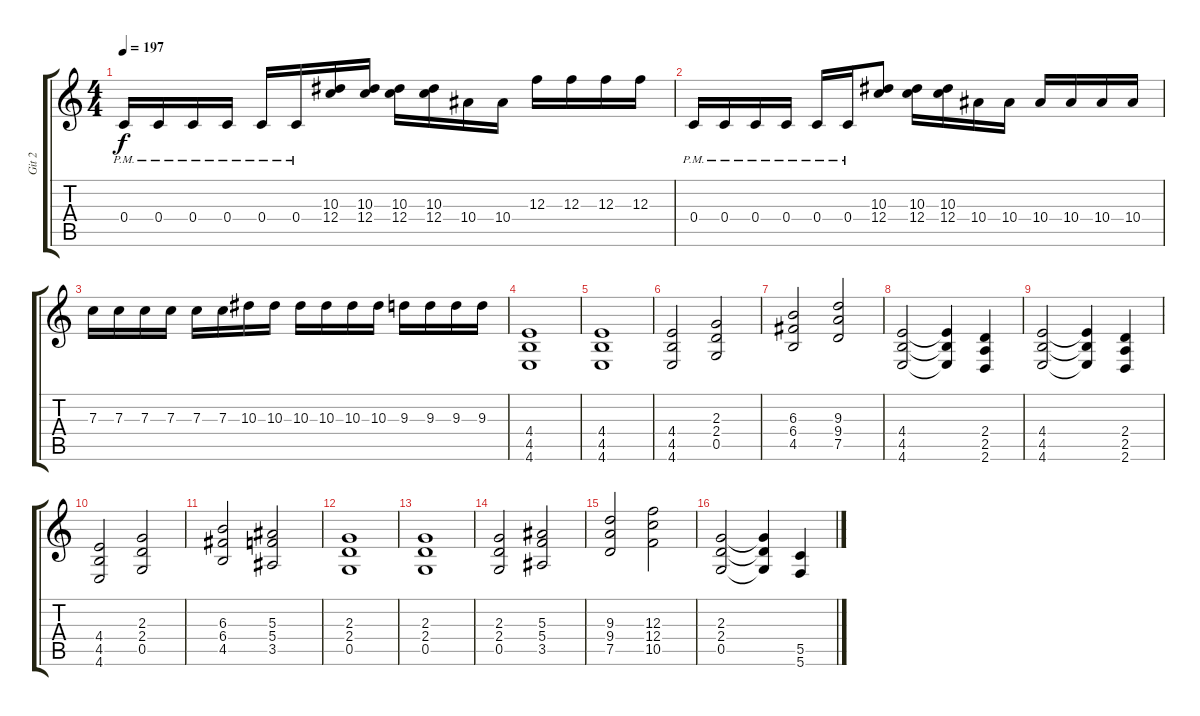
\track ("Git 2" "Git 2") {instrument overdrivenguitar}
\staff {score tabs}
\tuning (D4 A3 F3 C3 G2 C2) {hide}
\ts (4 4)
\tempo 197
\clef g2
\ks c
0.4{pm}.16{dy f} 0.4{pm}.16 0.4{pm}.16 0.4{pm}.16 0.4{pm}.16 0.4{pm}.16 (10.3 12.4).16 (10.3 12.4).16 (10.3 12.4).16 (10.3 12.4).16 10.4.16 10.4.16 12.3.16 12.3.16 12.3.16 12.3.16 |
0.4{pm}.16 0.4{pm}.16 0.4{pm}.16 0.4{pm}.16 0.4{pm}.16 0.4{pm}.16 (10.3 12.4).8 (10.3 12.4).16 (10.3 12.4).16 10.4.16 10.4.16 10.4.16 10.4.16 10.4.16 10.4.16 |
7.3.16 7.3.16 7.3.16 7.3.16 7.3.16 7.3.16 10.3.16 10.3.16 10.3.16 10.3.16 10.3.16 10.3.16 9.3.16 9.3.16 9.3.16 9.3.16 |
(4.4 4.5 4.6).1 |
(4.4 4.5 4.6).1 |
(4.4 4.5 4.6).2 (2.3 2.4 0.5).2 |
(6.3 6.4 4.5).2 (9.3 9.4 7.5).2 |
(4.4 4.5 4.6).2 (4.4{t} 4.5{t} 4.6{t}).4 (2.4 2.5 2.6).4 |
(4.4 4.5 4.6).2 (4.4{t} 4.5{t} 4.6{t}).4 (2.4 2.5 2.6).4 |
(4.4 4.5 4.6).2 (2.3 2.4 0.5).2 |
(6.3 6.4 4.5).2 (5.3 5.4 3.5).2 |
(2.3 2.4 0.5).1 |
(2.3 2.4 0.5).1 |
(2.3 2.4 0.5).2 (5.3 5.4 3.5).2 |
(9.3 9.4 7.5).2 (12.3 12.4 10.5).2 |
(2.3 2.4 0.5).2 (2.3{t} 2.4{t} 0.5{t}).4 (5.5 5.6).4
